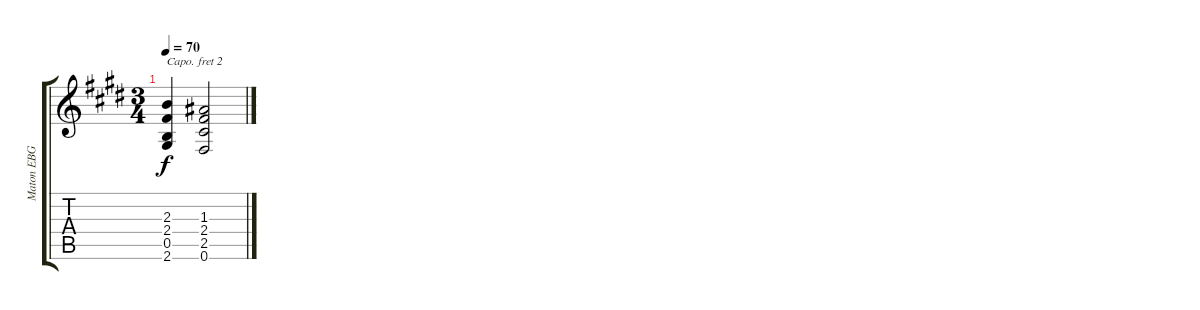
\track ("Maton EBG 808TE" "Maton EBG ") {instrument acousticguitarsteel}
\staff {score tabs}
\capo 2
\tuning (E4 B3 G3 D3 A2 E2) {hide}
\ts (3 4)
\tempo 70
\clef g2
\ks c#minor
(2.3{t} 2.4{t} 0.5{t} 2.6{t}).4{dy f} (1.3 2.4 2.5 0.6).2
